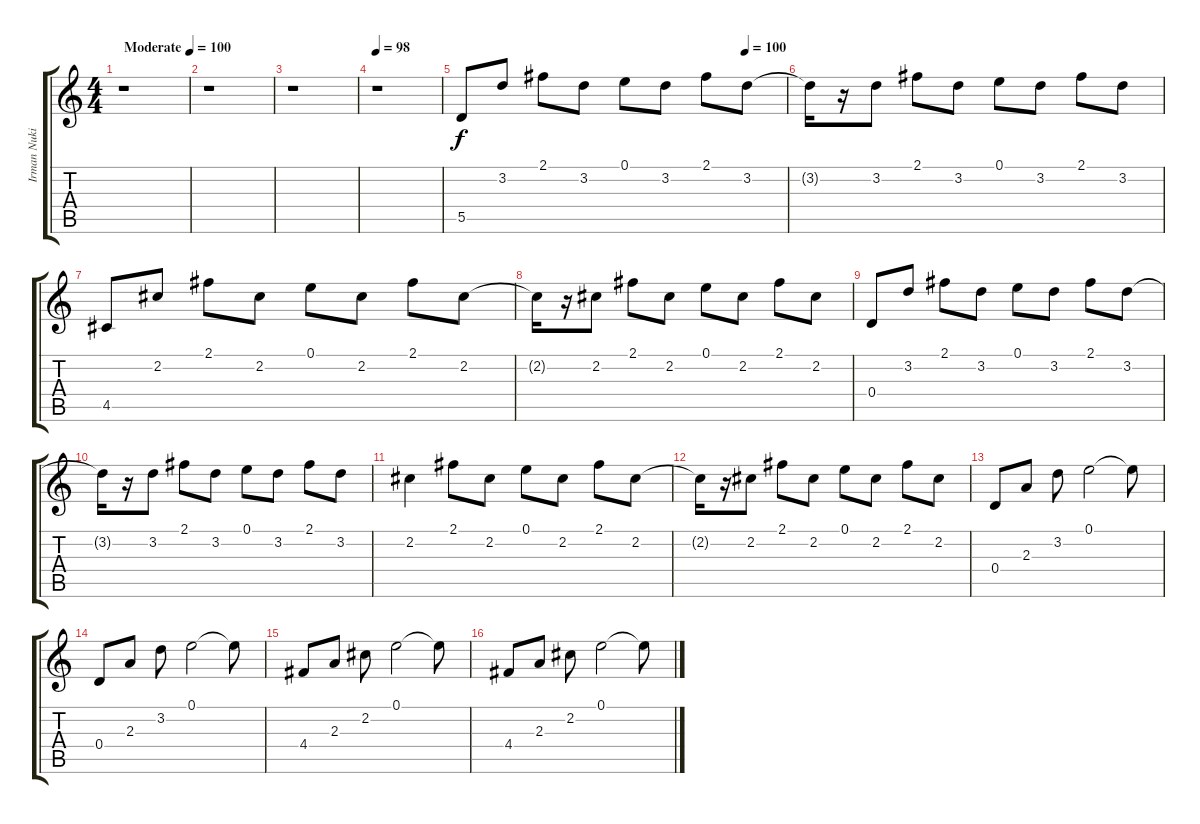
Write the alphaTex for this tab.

\track ("Irman Nuki" "Irman Nuki") {instrument electricguitarclean}
\staff {score tabs}
\tuning (E4 B3 G3 D3 A2 E2) {hide}
\ts (4 4)
\tempo (100 "Moderate")
\clef g2
\ks c
r.1{dy f instrument electricguitarclean} |
r.1 |
r.1 |
\tempo 98
r.1 |
\tempo (100 0.875)
5.5.8{volume 12} 3.2.8 2.1.8 3.2.8 0.1.8 3.2.8 2.1.8 3.2.8 |
3.2{t}.16 r.16 3.2.8 2.1.8 3.2.8 0.1.8 3.2.8 2.1.8 3.2.8 |
4.5.8 2.2.8 2.1.8 2.2.8 0.1.8 2.2.8 2.1.8 2.2.8 |
2.2{t}.16 r.16 2.2.8 2.1.8 2.2.8 0.1.8 2.2.8 2.1.8 2.2.8 |
0.4.8 3.2.8 2.1.8 3.2.8 0.1.8 3.2.8 2.1.8 3.2.8 |
3.2{t}.16 r.16 3.2.8 2.1.8 3.2.8 0.1.8 3.2.8 2.1.8 3.2.8 |
2.2.4 2.1.8 2.2.8 0.1.8 2.2.8 2.1.8 2.2.8 |
2.2{t}.16 r.16 2.2.8 2.1.8 2.2.8 0.1.8 2.2.8 2.1.8 2.2.8 |
0.4.8 2.3.8 3.2.8 0.1.2 0.1{t}.8 |
0.4.8 2.3.8 3.2.8 0.1.2 0.1{t}.8 |
4.4.8 2.3.8 2.2.8 0.1.2 0.1{t}.8 |
4.4.8 2.3.8 2.2.8 0.1.2 0.1{t}.8
